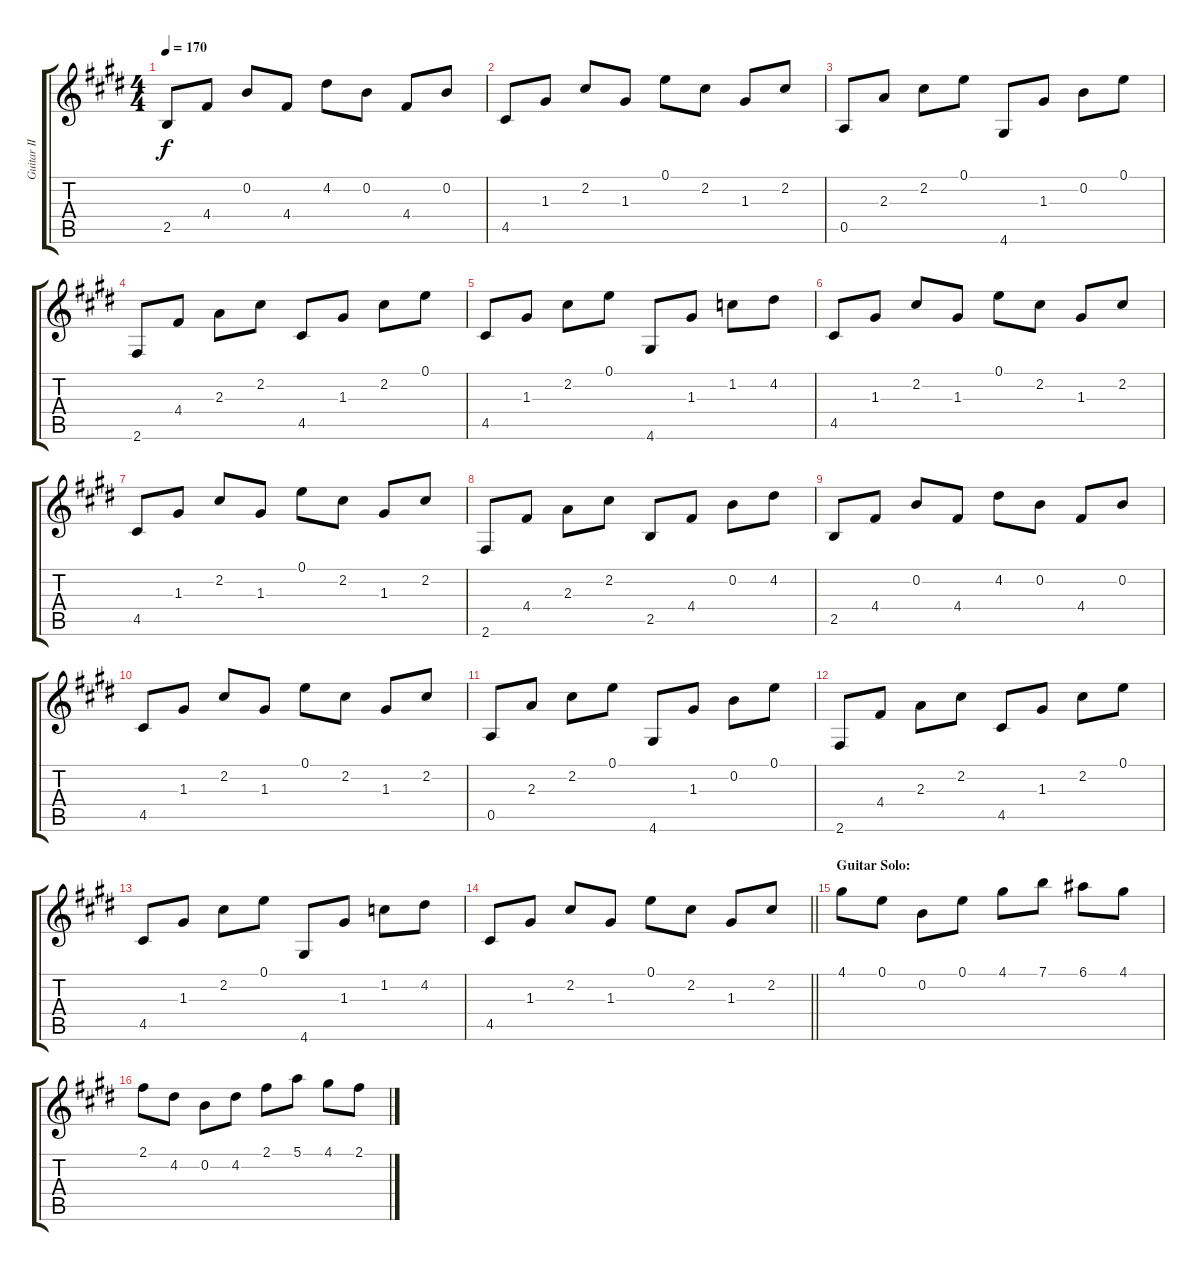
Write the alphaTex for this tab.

\track ("Guitar II" "Guitar II") {instrument acousticguitarnylon}
\staff {score tabs}
\tuning (E4 B3 G3 D3 A2 E2) {hide}
\ts (4 4)
\tempo 170
\clef g2
\ks c#minor
2.5.8{dy f} 4.4.8 0.2.8 4.4.8 4.2.8 0.2.8 4.4.8 0.2.8 |
4.5.8 1.3.8 2.2.8 1.3.8 0.1.8 2.2.8 1.3.8 2.2.8 |
0.5.8 2.3.8 2.2.8 0.1.8 4.6.8 1.3.8 0.2.8 0.1.8 |
2.6.8 4.4.8 2.3.8 2.2.8 4.5.8 1.3.8 2.2.8 0.1.8 |
4.5.8 1.3.8 2.2.8 0.1.8 4.6.8 1.3.8 1.2.8 4.2.8 |
4.5.8 1.3.8 2.2.8 1.3.8 0.1.8 2.2.8 1.3.8 2.2.8 |
4.5.8 1.3.8 2.2.8 1.3.8 0.1.8 2.2.8 1.3.8 2.2.8 |
2.6.8 4.4.8 2.3.8 2.2.8 2.5.8 4.4.8 0.2.8 4.2.8 |
2.5.8 4.4.8 0.2.8 4.4.8 4.2.8 0.2.8 4.4.8 0.2.8 |
4.5.8 1.3.8 2.2.8 1.3.8 0.1.8 2.2.8 1.3.8 2.2.8 |
0.5.8 2.3.8 2.2.8 0.1.8 4.6.8 1.3.8 0.2.8 0.1.8 |
2.6.8 4.4.8 2.3.8 2.2.8 4.5.8 1.3.8 2.2.8 0.1.8 |
4.5.8 1.3.8 2.2.8 0.1.8 4.6.8 1.3.8 1.2.8 4.2.8 |
\barLineRight lightlight
4.5.8 1.3.8 2.2.8 1.3.8 0.1.8 2.2.8 1.3.8 2.2.8 |
\section ("" "Guitar Solo:")
4.1.8{volume 13} 0.1.8 0.2.8 0.1.8 4.1.8 7.1.8 6.1.8 4.1.8 |
2.1.8 4.2.8 0.2.8 4.2.8 2.1.8 5.1.8 4.1.8 2.1.8
